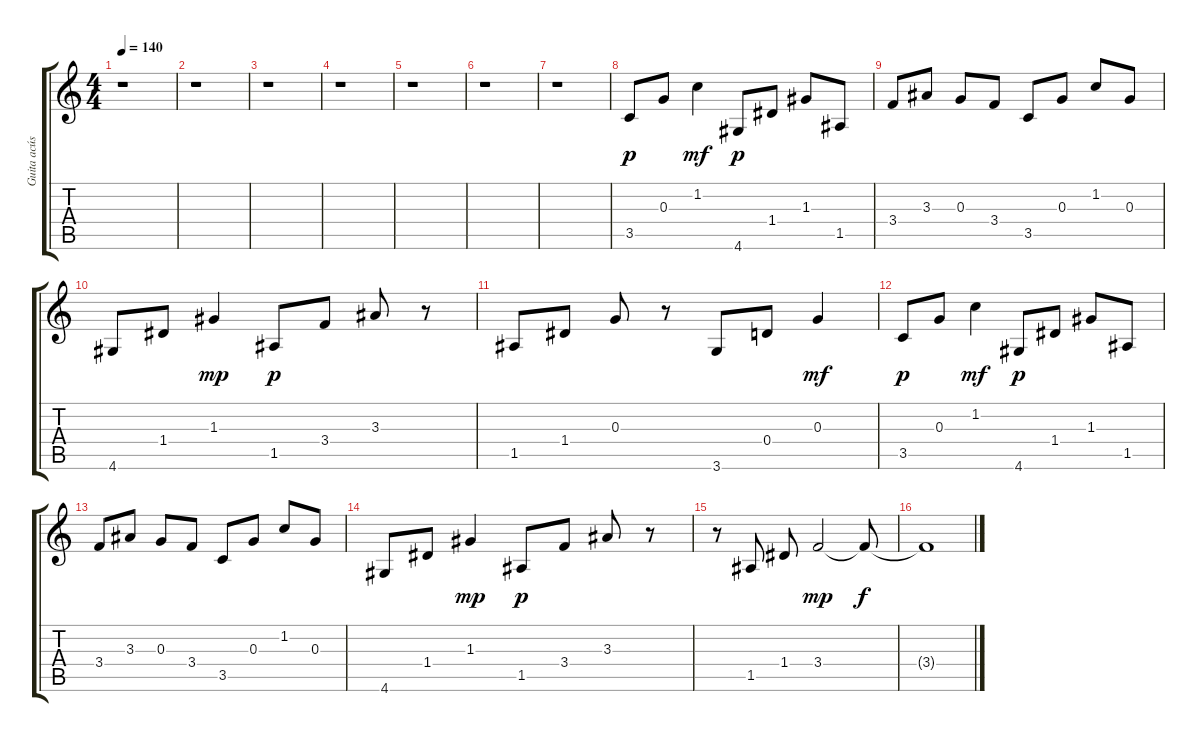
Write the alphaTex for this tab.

\track ("Guita acústica 1" "Guita acús") {instrument acousticguitarsteel}
\staff {score tabs}
\tuning (E4 B3 G3 D3 A2 E2) {hide}
\ts (4 4)
\tempo 140
\clef g2
\ks c
r.1{dy p} |
r.1 |
r.1 |
r.1 |
r.1 |
r.1 |
r.1 |
3.5.8 0.3.8 1.2.4{dy mf} 4.6.8{dy p} 1.4.8 1.3.8 1.5.8 |
3.4.8 3.3.8 0.3.8 3.4.8 3.5.8 0.3.8 1.2.8 0.3.8 |
4.6.8 1.4.8 1.3.4{dy mp} 1.5.8{dy p} 3.4.8 3.3.8 r.8 |
1.5.8 1.4.8 0.3.8 r.8 3.6.8 0.4.8 0.3.4{dy mf} |
3.5.8{dy p} 0.3.8 1.2.4{dy mf} 4.6.8{dy p} 1.4.8 1.3.8 1.5.8 |
3.4.8 3.3.8 0.3.8 3.4.8 3.5.8 0.3.8 1.2.8 0.3.8 |
4.6.8 1.4.8 1.3.4{dy mp} 1.5.8{dy p} 3.4.8 3.3.8 r.8 |
r.8 1.5.8 1.4.8 3.4.2{dy mp} 3.4{t}.8{dy f} |
3.4{t}.1
